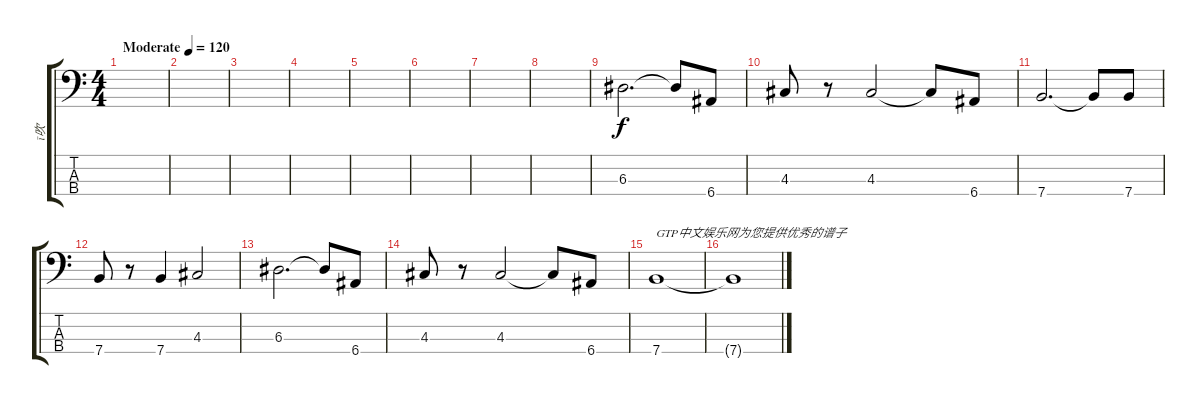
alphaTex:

\track ("ī吹" "ī吹") {instrument electricbassfinger}
\staff {score tabs}
\tuning (G2 D2 A1 E1) {hide}
\ts (4 4)
\tempo (120 "Moderate")
\clef f4
\ks c
|
|
|
|
|
|
|
|
6.3.2{d} 6.3{t}.8 6.4.8 |
4.3.8 r.8 4.3.2 4.3{t}.8 6.4.8 |
7.4.2{d} 7.4{t}.8 7.4.8 |
7.4.8 r.8 7.4.4 4.3.2 |
6.3.2{d} 6.3{t}.8 6.4.8 |
4.3.8 r.8 4.3.2 4.3{t}.8 6.4.8 |
7.4.1{txt "GTP中文娱乐网为您提供优秀的谱子"} |
7.4{t}.1
